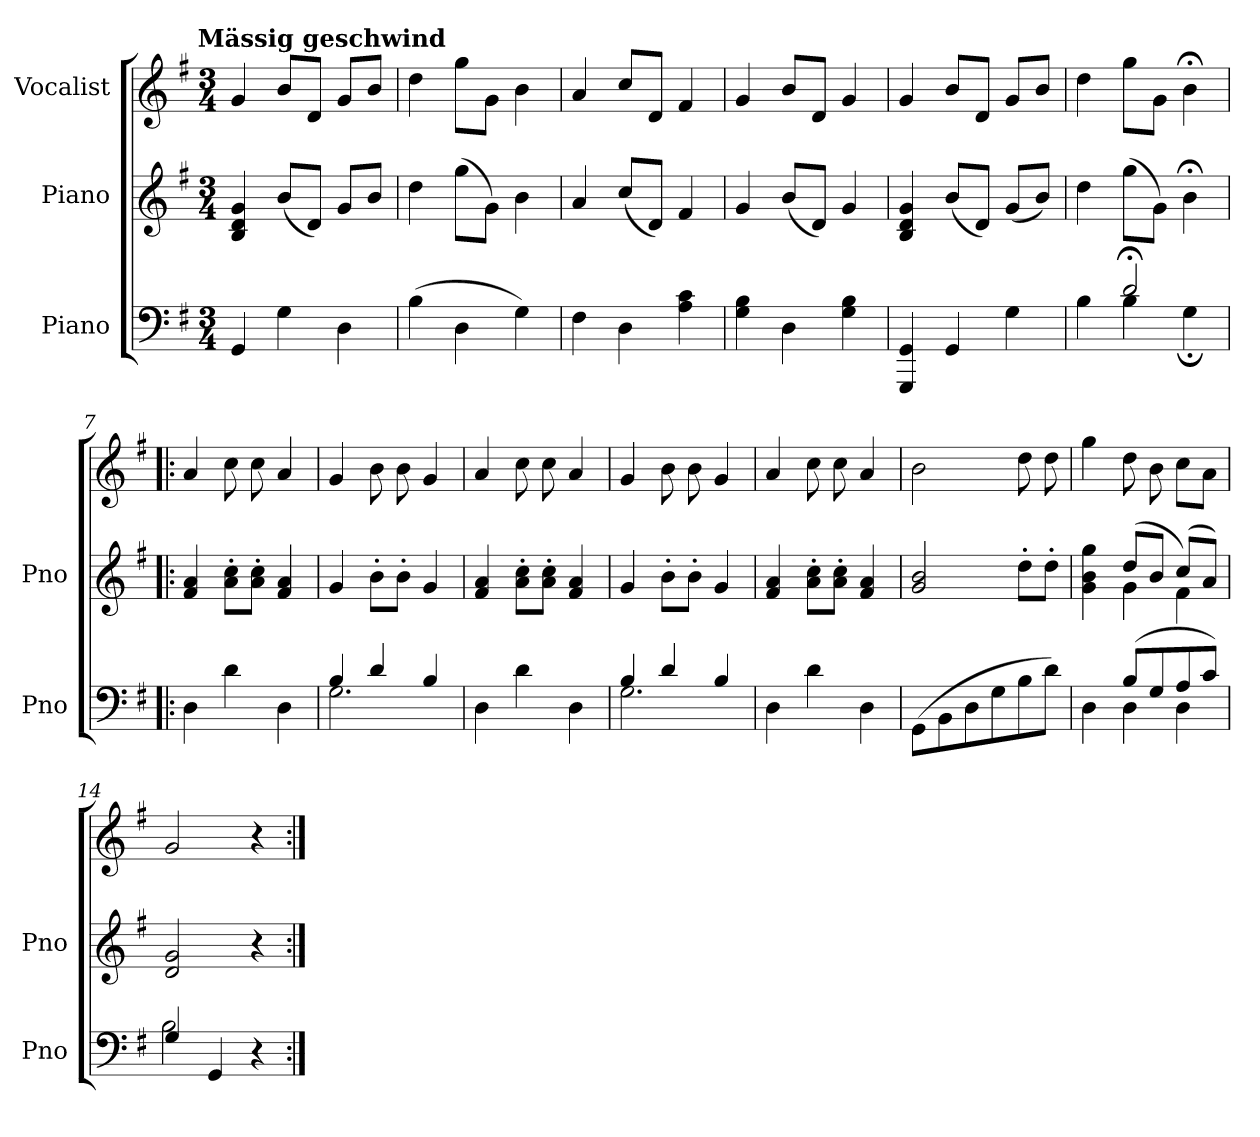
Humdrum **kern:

**kern	**kern	**kern
*part3	*part2	*part1
*staff3	*staff2	*staff1
*I"Piano	*I"Piano	*I"Vocalist
*I'Pno	*I'Pno	*
*clefF4	*clefG2	*clefG2
*k[f#]	*k[f#]	*k[f#]
*G:	*G:	*G:
!!LO:TX:omd:t=Mässig geschwind
*M3/4	*M3/4	*M3/4
*MM86	*MM86	*MM86
=1	=1	=1
4GG	4B 4d 4g	4g
4G	(8bL	8bL
.	8dJ)	8dJ
4D	8gL	8gL
.	8bJ	8bJ
=2	=2	=2
(4B	4dd	4dd
4D	(8ggL	8ggL
.	8gJ)	8gJ
4G)	4b	4b
=3	=3	=3
4F#	4a	4a
4D	(8ccL	8ccL
.	8dJ)	8dJ
4A 4c	4f#	4f#
=4	=4	=4
4G 4B	4g	4g
4D	(8bL	8bL
.	8dJ)	8dJ
4G 4B	4g	4g
=5	=5	=5
4GGG 4GG	4B 4d 4g	4g
4GG	(8bL	8bL
.	8dJ)	8dJ
4G	(8gL	8gL
.	8bJ)	8bJ
=6	=6	=6
*^	*	*
4B	4ryy	4dd	4dd
2d;<	4B	(8ggL	8ggL
.	.	8gJ)	8gJ
.	4G;<	4b;<	4b;<
*v	*v	*	*
=7!|:	=7!|:	=7!|:
4D	4f# 4a	4a
4d	8a' 8cc'L	8cc
.	8a' 8cc'J	8cc
4D	4f# 4a	4a
=8	=8	=8
*^	*	*
4B	2.G	4g	4g
4d	.	8b'L	8b
.	.	8b'J	8b
4B	.	4g	4g
*v	*v	*	*
=9	=9	=9
4D	4f# 4a	4a
4d	8a' 8cc'L	8cc
.	8a' 8cc'J	8cc
4D	4f# 4a	4a
=10	=10	=10
*^	*	*
4B	2.G	4g	4g
4d	.	8b'L	8b
.	.	8b'J	8b
4B	.	4g	4g
*v	*v	*	*
=11	=11	=11
4D	4f# 4a	4a
4d	8a' 8cc'L	8cc
.	8a' 8cc'J	8cc
4D	4f# 4a	4a
=12	=12	=12
(8GGL	2g 2b	2b
8BB	.	.
8D	.	.
8G	.	.
8B	8dd'L	8dd
8dJ)	8dd'J	8dd
=13	=13	=13
*^	*^	*
4D	4ryy	4g 4b 4gg	4ryy	4gg
(8BL	4D	(8ddL	4g	8dd
8G	.	8bJ	.	8b
8A	4D	(8ccL)	4f#	8ccL
8cJ)	.	8aJ)	.	8aJ
*	*	*v	*v	*
=14	=14	=14	=14
4G	2B	2d 2g	2g
4GG	.	.	.
4r	4ryy	4r	4r
*v	*v	*	*
=:|!	=:|!	=:|!
*-	*-	*-
